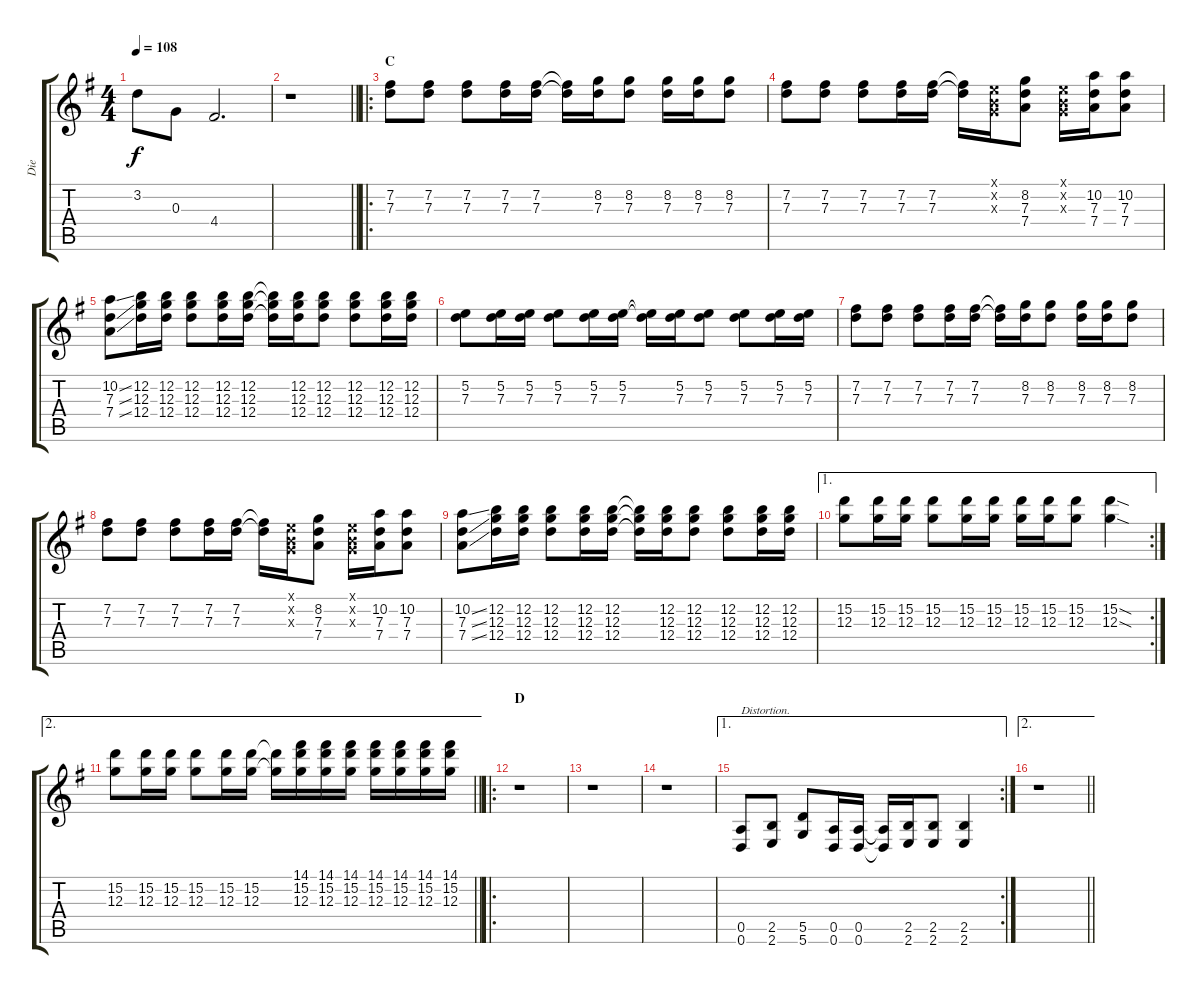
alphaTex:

\track ("Die" "Die") {instrument electricguitarjazz}
\staff {score tabs}
\tuning (E4 B3 G3 D3 A2 D2) {hide}
\ts (4 4)
\tempo 108
\clef g2
\ks eminor
3.2{t}.8{dy f} 0.3.8 4.4.2{d} |
\barLineRight lightlight
r.1 |
\ro
\section ("" "C")
(7.2 7.3).8 (7.2 7.3).8 (7.2 7.3).8 (7.2 7.3).16 (7.2 7.3).16 (7.2{t} 7.3{t}).16 (8.2 7.3).16 (8.2 7.3).8 (8.2 7.3).16 (8.2 7.3).16 (8.2 7.3).8 |
(7.2 7.3).8 (7.2 7.3).8 (7.2 7.3).8 (7.2 7.3).16 (7.2 7.3).16 (7.2{t} 7.3{t}).16 (0.1{x} 0.2{x} 0.3{x}).16 (8.2 7.3 7.4).8 (0.1{x} 0.2{x} 0.3{x}).16 (10.2 7.3 7.4).16 (10.2 7.3 7.4).8 |
(10.2{ss} 7.3{ss} 7.4{ss}).8 (12.2 12.3 12.4).16 (12.2 12.3 12.4).16 (12.2 12.3 12.4).8 (12.2 12.3 12.4).16 (12.2 12.3 12.4).16 (12.2{t} 12.3{t} 12.4{t}).16 (12.2 12.3 12.4).16 (12.2 12.3 12.4).8 (12.2 12.3 12.4).8 (12.2 12.3 12.4).16 (12.2 12.3 12.4).16 |
(5.2 7.3).8 (5.2 7.3).16 (5.2 7.3).16 (5.2 7.3).8 (5.2 7.3).16 (5.2 7.3).16 (5.2{t} 7.3{t}).16 (5.2 7.3).16 (5.2 7.3).8 (5.2 7.3).8 (5.2 7.3).16 (5.2 7.3).16 |
(7.2 7.3).8 (7.2 7.3).8 (7.2 7.3).8 (7.2 7.3).16 (7.2 7.3).16 (7.2{t} 7.3{t}).16 (8.2 7.3).16 (8.2 7.3).8 (8.2 7.3).16 (8.2 7.3).16 (8.2 7.3).8 |
(7.2 7.3).8 (7.2 7.3).8 (7.2 7.3).8 (7.2 7.3).16 (7.2 7.3).16 (7.2{t} 7.3{t}).16 (0.1{x} 0.2{x} 0.3{x}).16 (8.2 7.3 7.4).8 (0.1{x} 0.2{x} 0.3{x}).16 (10.2 7.3 7.4).16 (10.2 7.3 7.4).8 |
(10.2{ss} 7.3{ss} 7.4{ss}).8 (12.2 12.3 12.4).16 (12.2 12.3 12.4).16 (12.2 12.3 12.4).8 (12.2 12.3 12.4).16 (12.2 12.3 12.4).16 (12.2{t} 12.3{t} 12.4{t}).16 (12.2 12.3 12.4).16 (12.2 12.3 12.4).8 (12.2 12.3 12.4).8 (12.2 12.3 12.4).16 (12.2 12.3 12.4).16 |
\ae 1
\rc 2
(15.2 12.3).8 (15.2 12.3).16 (15.2 12.3).16 (15.2 12.3).8 (15.2 12.3).16 (15.2 12.3).16 (15.2 12.3).16 (15.2 12.3).16 (15.2 12.3).8 (15.2{sod} 12.3{sod}).4 |
\ae 2
\barLineRight lightlight
(15.2 12.3).8 (15.2 12.3).16 (15.2 12.3).16 (15.2 12.3).8 (15.2 12.3).16 (15.2 12.3).16 (15.2{t} 12.3{t}).16 (14.1 15.2 12.3).16 (14.1 15.2 12.3).16 (14.1 15.2 12.3).16 (14.1 15.2 12.3).16 (14.1 15.2 12.3).16 (14.1 15.2 12.3).16 (14.1 15.2 12.3).16 |
\ro
\section ("" "D")
r.1 |
r.1 |
r.1 |
\ae 1
\rc 2
(0.5 0.6).8{txt "Distortion." instrument distortionguitar} (2.5 2.6).8 (5.5 5.6).8 (0.5 0.6).16 (0.5 0.6).16 (0.5{t} 0.6{t}).16 (2.5 2.6).16 (2.5 2.6).8 (2.5 2.6).4 |
\ae 2
\barLineRight lightlight
r.1
